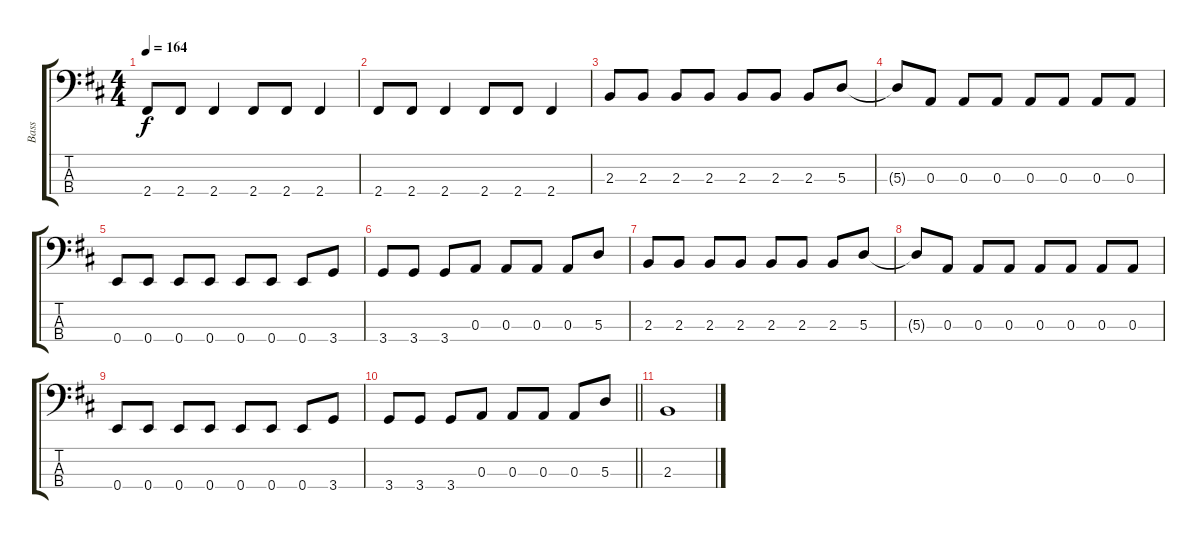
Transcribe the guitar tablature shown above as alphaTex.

\track ("Bass" "Bass") {instrument electricbassfinger}
\staff {score tabs}
\tuning (G2 D2 A1 E1) {hide}
\ts (4 4)
\tempo 164
\clef f4
\ks d
2.4.8{dy f} 2.4.8 2.4.4 2.4.8 2.4.8 2.4.4 |
2.4.8 2.4.8 2.4.4 2.4.8 2.4.8 2.4.4 |
2.3.8 2.3.8 2.3.8 2.3.8 2.3.8 2.3.8 2.3.8 5.3.8 |
5.3{t}.8 0.3.8 0.3.8 0.3.8 0.3.8 0.3.8 0.3.8 0.3.8 |
0.4.8 0.4.8 0.4.8 0.4.8 0.4.8 0.4.8 0.4.8 3.4.8 |
3.4.8 3.4.8 3.4.8 0.3.8 0.3.8 0.3.8 0.3.8 5.3.8 |
2.3.8 2.3.8 2.3.8 2.3.8 2.3.8 2.3.8 2.3.8 5.3.8 |
5.3{t}.8 0.3.8 0.3.8 0.3.8 0.3.8 0.3.8 0.3.8 0.3.8 |
0.4.8 0.4.8 0.4.8 0.4.8 0.4.8 0.4.8 0.4.8 3.4.8 |
\barLineRight lightlight
3.4.8 3.4.8 3.4.8 0.3.8 0.3.8 0.3.8 0.3.8 5.3.8 |
2.3.1
